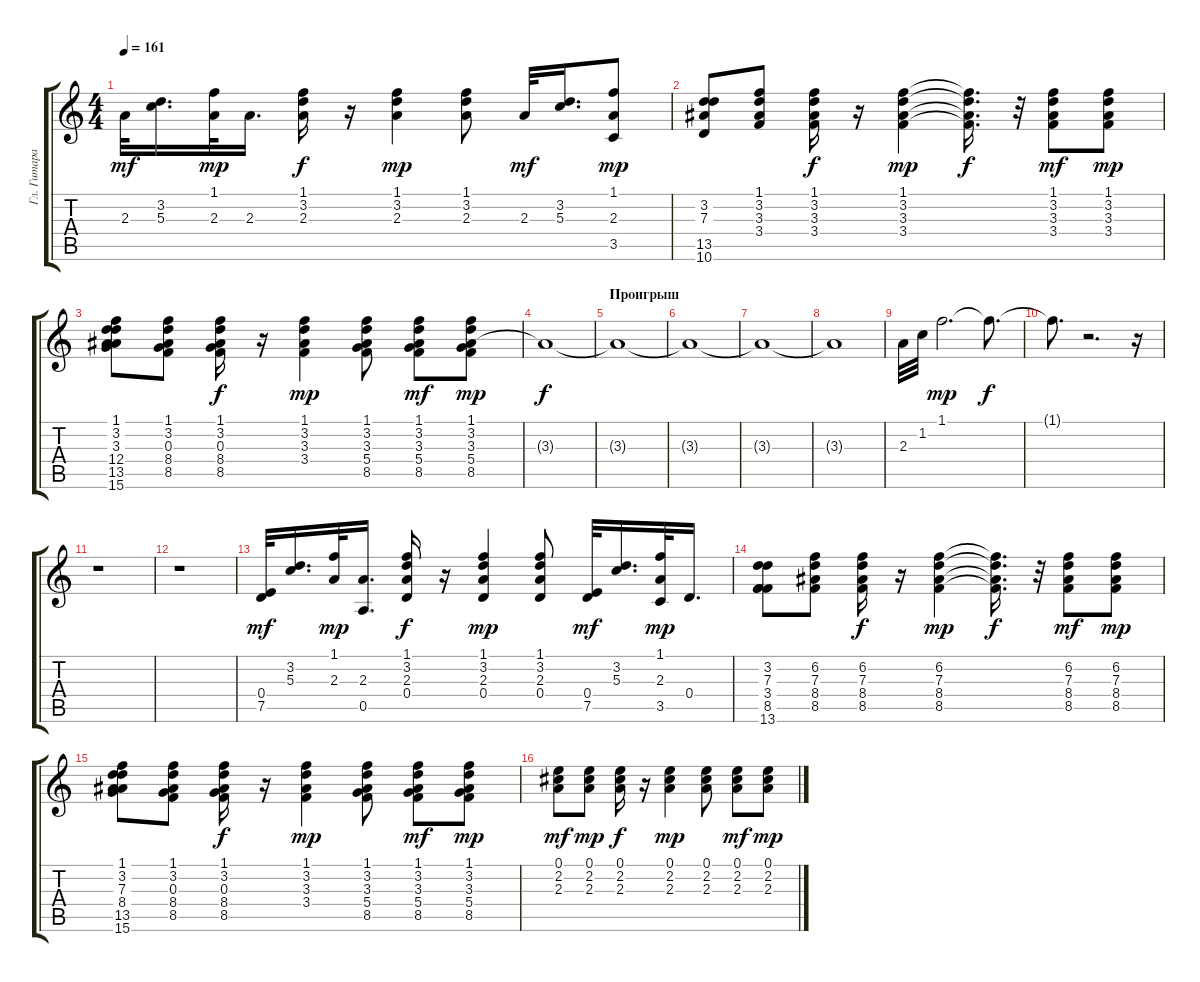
\track ("Гл. Гитара" "Гл. Гитара") {instrument electricguitarmuted}
\staff {score tabs}
\tuning (E4 B3 G3 D3 A2 E2) {hide}
\ts (4 4)
\tempo 161
\clef g2
\ks c
2.3.32{dy mf} (3.2 5.3).16{d} (1.1 2.3).32{dy mp} 2.3.16{d} (1.1 3.2 2.3).16{dy f} r.16 (1.1 3.2 2.3).4{dy mp} (1.1 3.2 2.3).8 2.3.32{dy mf} (3.2 5.3).16{d} (1.1 2.3 3.5).8{dy mp} |
(3.2 7.3 13.5 10.6).8 (1.1 3.2 3.3 3.4).8 (1.1 3.2 3.3 3.4).16{dy f} r.16 (1.1 3.2 3.3 3.4).4{dy mp} (1.1{t} 3.2{t} 3.3{t} 3.4{t}).16{d dy f} r.32 (1.1 3.2 3.3 3.4).8{dy mf} (1.1 3.2 3.3 3.4).8{dy mp} |
(1.1 3.2 3.3 12.4 13.5 15.6).8 (1.1 3.2 0.3 8.4 8.5).8 (1.1 3.2 0.3 8.4 8.5).16{dy f} r.16 (1.1 3.2 3.3 3.4).4{dy mp} (1.1 3.2 3.3 5.4 8.5).8 (1.1 3.2 3.3 5.4 8.5).8{dy mf} (1.1 3.2 3.3 5.4 8.5).8{dy mp} |
3.3{t}.1{dy f} |
\section ("" "Проигрыш")
3.3{t}.1 |
3.3{t}.1 |
3.3{t}.1 |
3.3{t}.1 |
2.3.32 1.2.32 1.1.2{d dy mp} 1.1{t}.8{d dy f} |
1.1{t}.8{d} r.2{d} r.16 |
r.1 |
r.1 |
(0.4 7.5).32{dy mf} (3.2 5.3).16{d} (1.1 2.3).32{dy mp} (2.3 0.5).16{d} (1.1 3.2 2.3 0.4).16{dy f} r.16 (1.1 3.2 2.3 0.4).4{dy mp} (1.1 3.2 2.3 0.4).8 (0.4 7.5).32{dy mf} (3.2 5.3).16{d} (1.1 2.3 3.5).32{dy mp} 0.4.16{d} |
(3.2 7.3 3.4 8.5 13.6).8 (6.2 7.3 8.4 8.5).8 (6.2 7.3 8.4 8.5).16{dy f} r.16 (6.2 7.3 8.4 8.5).4{dy mp} (6.2{t} 7.3{t} 8.4{t} 8.5{t}).16{d dy f} r.32 (6.2 7.3 8.4 8.5).8{dy mf} (6.2 7.3 8.4 8.5).8{dy mp} |
(1.1 3.2 7.3 8.4 13.5 15.6).8 (1.1 3.2 0.3 8.4 8.5).8 (1.1 3.2 0.3 8.4 8.5).16{dy f} r.16 (1.1 3.2 3.3 3.4).4{dy mp} (1.1 3.2 3.3 5.4 8.5).8 (1.1 3.2 3.3 5.4 8.5).8{dy mf} (1.1 3.2 3.3 5.4 8.5).8{dy mp} |
(0.1 2.2 2.3).8{dy mf} (0.1 2.2 2.3).8{dy mp} (0.1 2.2 2.3).16{dy f} r.16 (0.1 2.2 2.3).4{dy mp} (0.1 2.2 2.3).8 (0.1 2.2 2.3).8{dy mf} (0.1 2.2 2.3).8{dy mp}
